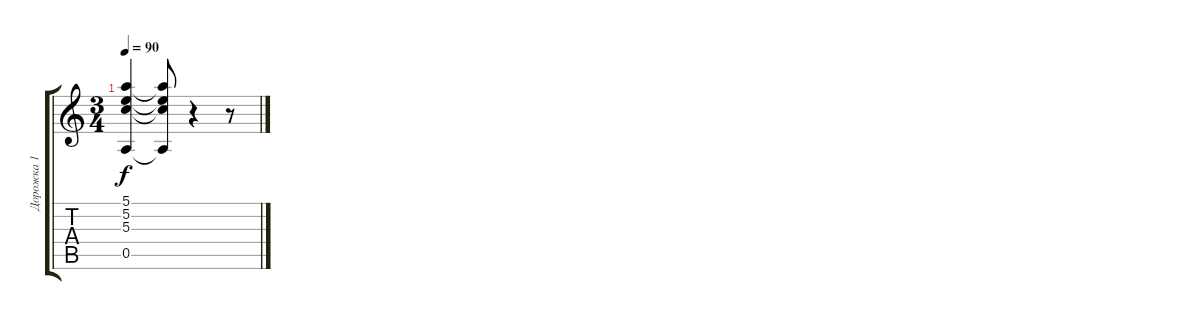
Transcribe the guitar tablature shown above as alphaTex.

\track ("Дорожка 1" "Дорожка 1") {instrument electricguitarjazz}
\staff {score tabs}
\tuning (E4 B3 G3 D3 A2 E2) {hide}
\ts (3 4)
\tempo 90
\clef g2
\ks c
(5.1{t} 5.2{t} 5.3{t} 0.5{t}).4{dy f} (5.1{t} 5.2{t} 5.3{t} 0.5{t}).8 r.4 r.8
